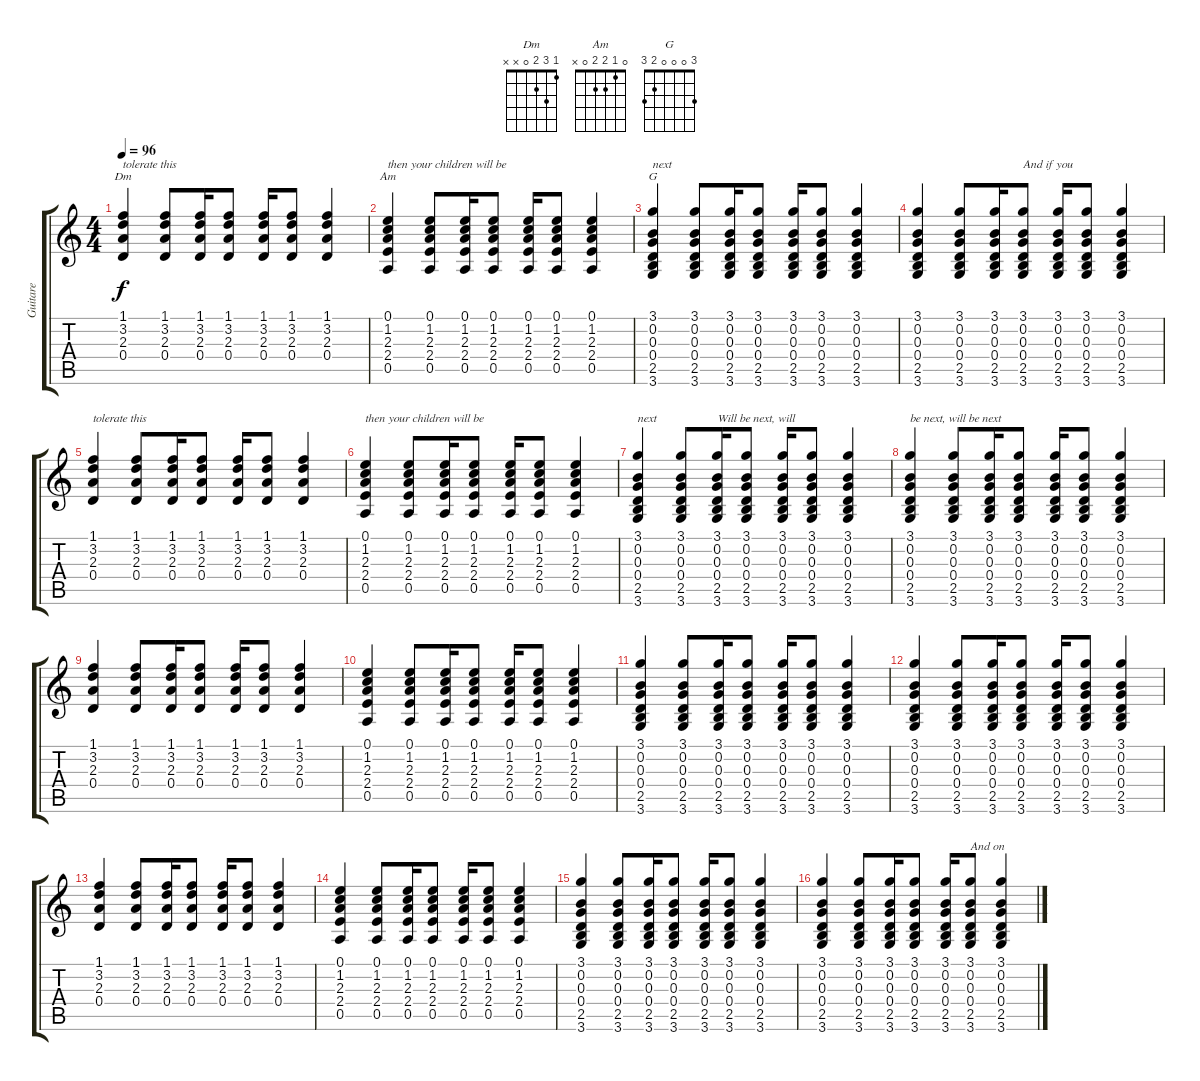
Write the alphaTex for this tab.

\track ("Guitare" "Guitare") {instrument acousticguitarnylon}
\staff {score tabs}
\tuning (E4 B3 G3 D3 A2 E2) {hide}
\chord ("Dm" 1 3 2 0 x x)
\chord ("Am" 0 1 2 2 0 x)
\chord ("G" 3 0 0 0 2 3)
\ts (4 4)
\tempo 96
\clef g2
\ks c
(1.1 3.2 2.3 0.4).4{ch "Dm" txt "tolerate this" dy f} (1.1 3.2 2.3 0.4).8 (1.1 3.2 2.3 0.4).16 (1.1 3.2 2.3 0.4).8 (1.1 3.2 2.3 0.4).16 (1.1 3.2 2.3 0.4).8 (1.1 3.2 2.3 0.4).4 |
(0.1 1.2 2.3 2.4 0.5).4{ch "Am" txt "then your children will be"} (0.1 1.2 2.3 2.4 0.5).8 (0.1 1.2 2.3 2.4 0.5).16 (0.1 1.2 2.3 2.4 0.5).8 (0.1 1.2 2.3 2.4 0.5).16 (0.1 1.2 2.3 2.4 0.5).8 (0.1 1.2 2.3 2.4 0.5).4 |
(3.1 0.2 0.3 0.4 2.5 3.6).4{ch "G" txt "next"} (3.1 0.2 0.3 0.4 2.5 3.6).8 (3.1 0.2 0.3 0.4 2.5 3.6).16 (3.1 0.2 0.3 0.4 2.5 3.6).8 (3.1 0.2 0.3 0.4 2.5 3.6).16 (3.1 0.2 0.3 0.4 2.5 3.6).8 (3.1 0.2 0.3 0.4 2.5 3.6).4 |
(3.1 0.2 0.3 0.4 2.5 3.6).4 (3.1 0.2 0.3 0.4 2.5 3.6).8 (3.1 0.2 0.3 0.4 2.5 3.6).16 (3.1 0.2 0.3 0.4 2.5 3.6).8{txt "And if you"} (3.1 0.2 0.3 0.4 2.5 3.6).16 (3.1 0.2 0.3 0.4 2.5 3.6).8 (3.1 0.2 0.3 0.4 2.5 3.6).4 |
(1.1 3.2 2.3 0.4).4{txt "tolerate this"} (1.1 3.2 2.3 0.4).8 (1.1 3.2 2.3 0.4).16 (1.1 3.2 2.3 0.4).8 (1.1 3.2 2.3 0.4).16 (1.1 3.2 2.3 0.4).8 (1.1 3.2 2.3 0.4).4 |
(0.1 1.2 2.3 2.4 0.5).4{txt "then your children will be"} (0.1 1.2 2.3 2.4 0.5).8 (0.1 1.2 2.3 2.4 0.5).16 (0.1 1.2 2.3 2.4 0.5).8 (0.1 1.2 2.3 2.4 0.5).16 (0.1 1.2 2.3 2.4 0.5).8 (0.1 1.2 2.3 2.4 0.5).4 |
(3.1 0.2 0.3 0.4 2.5 3.6).4{txt "next"} (3.1 0.2 0.3 0.4 2.5 3.6).8 (3.1 0.2 0.3 0.4 2.5 3.6).16{txt "Will be next, will"} (3.1 0.2 0.3 0.4 2.5 3.6).8 (3.1 0.2 0.3 0.4 2.5 3.6).16 (3.1 0.2 0.3 0.4 2.5 3.6).8 (3.1 0.2 0.3 0.4 2.5 3.6).4 |
(3.1 0.2 0.3 0.4 2.5 3.6).4{txt "be next, will be next"} (3.1 0.2 0.3 0.4 2.5 3.6).8 (3.1 0.2 0.3 0.4 2.5 3.6).16 (3.1 0.2 0.3 0.4 2.5 3.6).8 (3.1 0.2 0.3 0.4 2.5 3.6).16 (3.1 0.2 0.3 0.4 2.5 3.6).8 (3.1 0.2 0.3 0.4 2.5 3.6).4 |
(1.1 3.2 2.3 0.4).4 (1.1 3.2 2.3 0.4).8 (1.1 3.2 2.3 0.4).16 (1.1 3.2 2.3 0.4).8 (1.1 3.2 2.3 0.4).16 (1.1 3.2 2.3 0.4).8 (1.1 3.2 2.3 0.4).4 |
(0.1 1.2 2.3 2.4 0.5).4 (0.1 1.2 2.3 2.4 0.5).8 (0.1 1.2 2.3 2.4 0.5).16 (0.1 1.2 2.3 2.4 0.5).8 (0.1 1.2 2.3 2.4 0.5).16 (0.1 1.2 2.3 2.4 0.5).8 (0.1 1.2 2.3 2.4 0.5).4 |
(3.1 0.2 0.3 0.4 2.5 3.6).4 (3.1 0.2 0.3 0.4 2.5 3.6).8 (3.1 0.2 0.3 0.4 2.5 3.6).16 (3.1 0.2 0.3 0.4 2.5 3.6).8 (3.1 0.2 0.3 0.4 2.5 3.6).16 (3.1 0.2 0.3 0.4 2.5 3.6).8 (3.1 0.2 0.3 0.4 2.5 3.6).4 |
(3.1 0.2 0.3 0.4 2.5 3.6).4 (3.1 0.2 0.3 0.4 2.5 3.6).8 (3.1 0.2 0.3 0.4 2.5 3.6).16 (3.1 0.2 0.3 0.4 2.5 3.6).8 (3.1 0.2 0.3 0.4 2.5 3.6).16 (3.1 0.2 0.3 0.4 2.5 3.6).8 (3.1 0.2 0.3 0.4 2.5 3.6).4 |
(1.1 3.2 2.3 0.4).4 (1.1 3.2 2.3 0.4).8 (1.1 3.2 2.3 0.4).16 (1.1 3.2 2.3 0.4).8 (1.1 3.2 2.3 0.4).16 (1.1 3.2 2.3 0.4).8 (1.1 3.2 2.3 0.4).4 |
(0.1 1.2 2.3 2.4 0.5).4 (0.1 1.2 2.3 2.4 0.5).8 (0.1 1.2 2.3 2.4 0.5).16 (0.1 1.2 2.3 2.4 0.5).8 (0.1 1.2 2.3 2.4 0.5).16 (0.1 1.2 2.3 2.4 0.5).8 (0.1 1.2 2.3 2.4 0.5).4 |
(3.1 0.2 0.3 0.4 2.5 3.6).4 (3.1 0.2 0.3 0.4 2.5 3.6).8 (3.1 0.2 0.3 0.4 2.5 3.6).16 (3.1 0.2 0.3 0.4 2.5 3.6).8 (3.1 0.2 0.3 0.4 2.5 3.6).16 (3.1 0.2 0.3 0.4 2.5 3.6).8 (3.1 0.2 0.3 0.4 2.5 3.6).4 |
(3.1 0.2 0.3 0.4 2.5 3.6).4 (3.1 0.2 0.3 0.4 2.5 3.6).8 (3.1 0.2 0.3 0.4 2.5 3.6).16 (3.1 0.2 0.3 0.4 2.5 3.6).8 (3.1 0.2 0.3 0.4 2.5 3.6).16 (3.1 0.2 0.3 0.4 2.5 3.6).8{txt "And on"} (3.1 0.2 0.3 0.4 2.5 3.6).4
